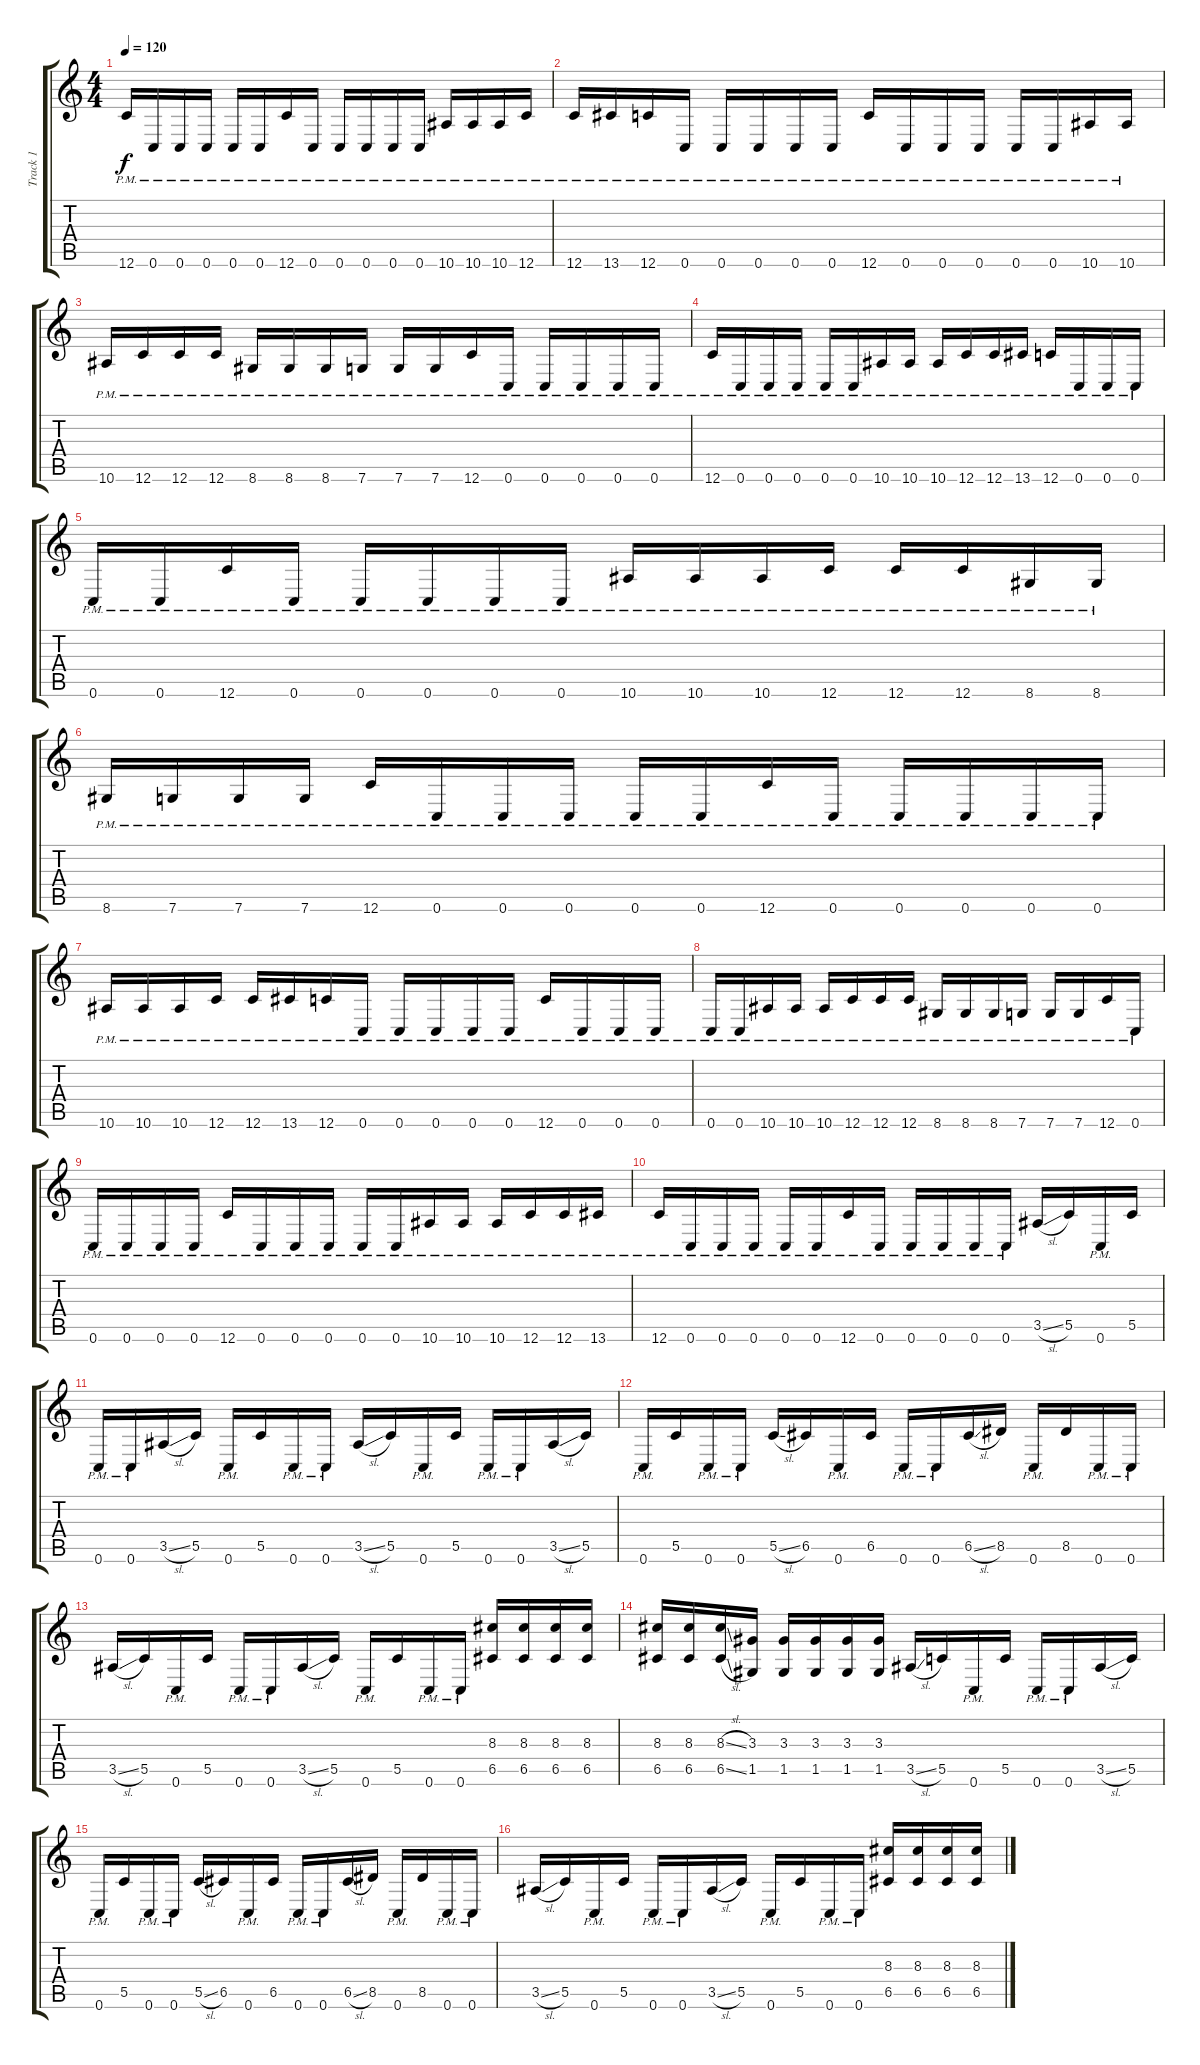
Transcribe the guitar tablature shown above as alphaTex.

\track ("Track 1" "Track 1") {instrument overdrivenguitar}
\staff {score tabs}
\tuning (D4 A3 F3 C3 G2 C2) {hide}
\ts (4 4)
\tempo 120
\clef g2
\ks c
12.6{pm}.16{dy f instrument overdrivenguitar} 0.6{pm}.16 0.6{pm}.16 0.6{pm}.16 0.6{pm}.16 0.6{pm}.16 12.6{pm}.16 0.6{pm}.16 0.6{pm}.16 0.6{pm}.16 0.6{pm}.16 0.6{pm}.16 10.6{pm}.16 10.6{pm}.16 10.6{pm}.16 12.6{pm}.16 |
12.6{pm}.16 13.6{pm}.16 12.6{pm}.16 0.6{pm}.16 0.6{pm}.16 0.6{pm}.16 0.6{pm}.16 0.6{pm}.16 12.6{pm}.16 0.6{pm}.16 0.6{pm}.16 0.6{pm}.16 0.6{pm}.16 0.6{pm}.16 10.6{pm}.16 10.6{pm}.16 |
10.6{pm}.16 12.6{pm}.16 12.6{pm}.16 12.6{pm}.16 8.6{pm}.16 8.6{pm}.16 8.6{pm}.16 7.6{pm}.16 7.6{pm}.16 7.6{pm}.16 12.6{pm}.16 0.6{pm}.16 0.6{pm}.16 0.6{pm}.16 0.6{pm}.16 0.6{pm}.16 |
12.6{pm}.16 0.6{pm}.16 0.6{pm}.16 0.6{pm}.16 0.6{pm}.16 0.6{pm}.16 10.6{pm}.16 10.6{pm}.16 10.6{pm}.16 12.6{pm}.16 12.6{pm}.16 13.6{pm}.16 12.6{pm}.16 0.6{pm}.16 0.6{pm}.16 0.6{pm}.16 |
0.6{pm}.16 0.6{pm}.16 12.6{pm}.16 0.6{pm}.16 0.6{pm}.16 0.6{pm}.16 0.6{pm}.16 0.6{pm}.16 10.6{pm}.16 10.6{pm}.16 10.6{pm}.16 12.6{pm}.16 12.6{pm}.16 12.6{pm}.16 8.6{pm}.16 8.6{pm}.16 |
8.6{pm}.16 7.6{pm}.16 7.6{pm}.16 7.6{pm}.16 12.6{pm}.16 0.6{pm}.16 0.6{pm}.16 0.6{pm}.16 0.6{pm}.16 0.6{pm}.16 12.6{pm}.16 0.6{pm}.16 0.6{pm}.16 0.6{pm}.16 0.6{pm}.16 0.6{pm}.16 |
10.6{pm}.16 10.6{pm}.16 10.6{pm}.16 12.6{pm}.16 12.6{pm}.16 13.6{pm}.16 12.6{pm}.16 0.6{pm}.16 0.6{pm}.16 0.6{pm}.16 0.6{pm}.16 0.6{pm}.16 12.6{pm}.16 0.6{pm}.16 0.6{pm}.16 0.6{pm}.16 |
0.6{pm}.16 0.6{pm}.16 10.6{pm}.16 10.6{pm}.16 10.6{pm}.16 12.6{pm}.16 12.6{pm}.16 12.6{pm}.16 8.6{pm}.16 8.6{pm}.16 8.6{pm}.16 7.6{pm}.16 7.6{pm}.16 7.6{pm}.16 12.6{pm}.16 0.6{pm}.16 |
0.6{pm}.16 0.6{pm}.16 0.6{pm}.16 0.6{pm}.16 12.6{pm}.16 0.6{pm}.16 0.6{pm}.16 0.6{pm}.16 0.6{pm}.16 0.6{pm}.16 10.6{pm}.16 10.6{pm}.16 10.6{pm}.16 12.6{pm}.16 12.6{pm}.16 13.6{pm}.16 |
12.6{pm}.16 0.6{pm}.16 0.6{pm}.16 0.6{pm}.16 0.6{pm}.16 0.6{pm}.16 12.6{pm}.16 0.6{pm}.16 0.6{pm}.16 0.6{pm}.16 0.6{pm}.16 0.6{pm}.16 3.5{sl}.16 5.5.16 0.6{pm}.16 5.5.16 |
0.6{pm}.16 0.6{pm}.16 3.5{sl}.16 5.5.16 0.6{pm}.16 5.5.16 0.6{pm}.16 0.6{pm}.16 3.5{sl}.16 5.5.16 0.6{pm}.16 5.5.16 0.6{pm}.16 0.6{pm}.16 3.5{sl}.16 5.5.16 |
0.6{pm}.16 5.5.16 0.6{pm}.16 0.6{pm}.16 5.5{sl}.16 6.5.16 0.6{pm}.16 6.5.16 0.6{pm}.16 0.6{pm}.16 6.5{sl}.16 8.5.16 0.6{pm}.16 8.5.16 0.6{pm}.16 0.6{pm}.16 |
3.5{sl}.16 5.5.16 0.6{pm}.16 5.5.16 0.6{pm}.16 0.6{pm}.16 3.5{sl}.16 5.5.16 0.6{pm}.16 5.5.16 0.6{pm}.16 0.6{pm}.16 (8.3 6.5).16 (8.3 6.5).16 (8.3 6.5).16 (8.3 6.5).16 |
(8.3 6.5).16 (8.3 6.5).16 (8.3{sl} 6.5{sl}).16 (3.3 1.5).16 (3.3 1.5).16 (3.3 1.5).16 (3.3 1.5).16 (3.3 1.5).16 3.5{sl}.16 5.5.16 0.6{pm}.16 5.5.16 0.6{pm}.16 0.6{pm}.16 3.5{sl}.16 5.5.16 |
0.6{pm}.16 5.5.16 0.6{pm}.16 0.6{pm}.16 5.5{sl}.16 6.5.16 0.6{pm}.16 6.5.16 0.6{pm}.16 0.6{pm}.16 6.5{sl}.16 8.5.16 0.6{pm}.16 8.5.16 0.6{pm}.16 0.6{pm}.16 |
3.5{sl}.16 5.5.16 0.6{pm}.16 5.5.16 0.6{pm}.16 0.6{pm}.16 3.5{sl}.16 5.5.16 0.6{pm}.16 5.5.16 0.6{pm}.16 0.6{pm}.16 (8.3 6.5).16 (8.3 6.5).16 (8.3 6.5).16 (8.3 6.5).16
